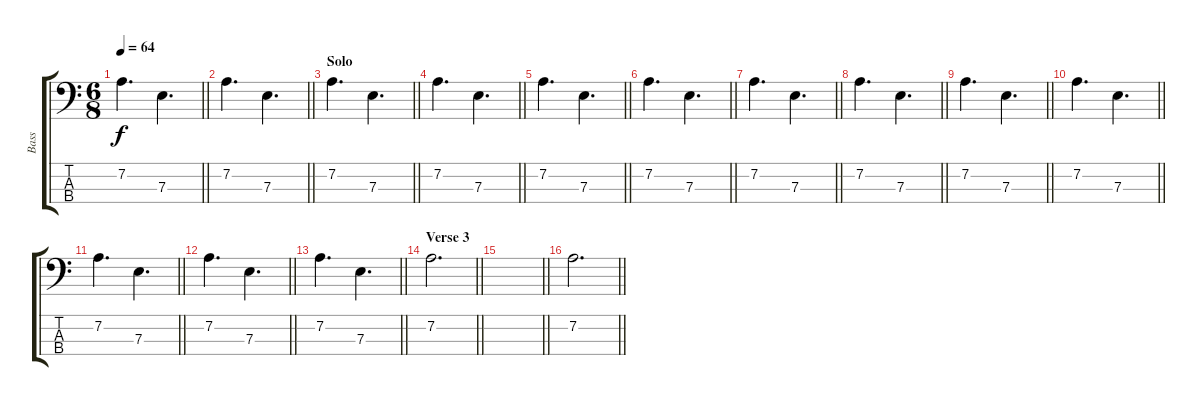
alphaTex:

\track ("Bass" "Bass") {instrument electricbassfinger}
\staff {score tabs}
\tuning (G2 D2 A1 E1) {hide}
\ts (6 8)
\tempo 64
\clef f4
\barLineRight lightlight
\ks c
7.2.4{d dy f} 7.3.4{d} |
\barLineRight lightlight
7.2.4{d} 7.3.4{d} |
\section ("" "Solo")
\barLineRight lightlight
7.2.4{d} 7.3.4{d} |
\barLineRight lightlight
7.2.4{d} 7.3.4{d} |
\barLineRight lightlight
7.2.4{d} 7.3.4{d} |
\barLineRight lightlight
7.2.4{d} 7.3.4{d} |
\barLineRight lightlight
7.2.4{d} 7.3.4{d} |
\barLineRight lightlight
7.2.4{d} 7.3.4{d} |
\barLineRight lightlight
7.2.4{d} 7.3.4{d} |
\barLineRight lightlight
7.2.4{d} 7.3.4{d} |
\barLineRight lightlight
7.2.4{d} 7.3.4{d} |
\barLineRight lightlight
7.2.4{d} 7.3.4{d} |
\barLineRight lightlight
7.2.4{d} 7.3.4{d} |
\section ("" "Verse 3")
\barLineRight lightlight
7.2.2{d} |
\barLineRight lightlight
|
\barLineRight lightlight
7.2.2{d}
